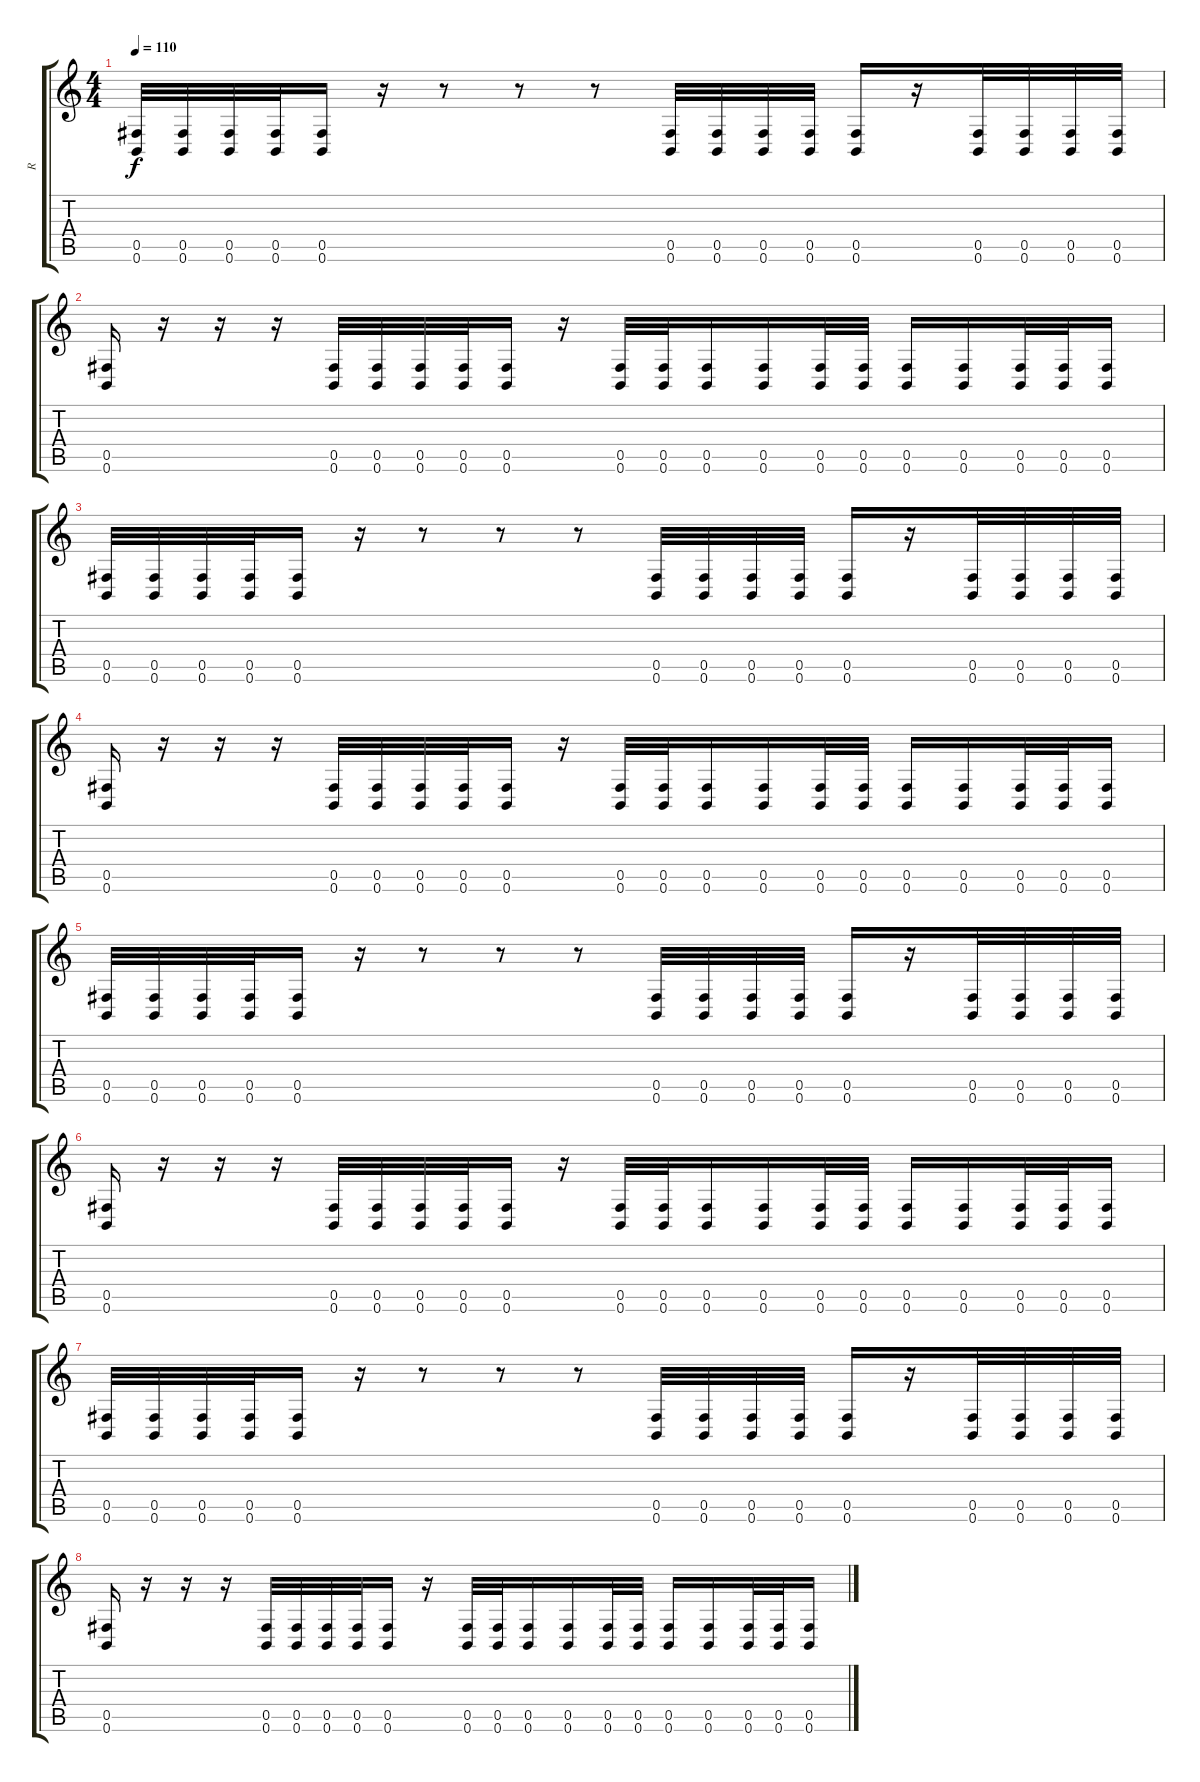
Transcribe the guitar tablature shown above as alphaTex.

\track ("R" "R") {instrument distortionguitar}
\staff {score tabs}
\tuning (Db4 Ab3 E3 B2 Gb2 B1) {hide}
\ts (4 4)
\tempo 110
\clef g2
\ks c
(0.5 0.6).32{dy f} (0.5 0.6).32 (0.5 0.6).32 (0.5 0.6).32 (0.5 0.6).16 r.16 r.8 r.8 r.8 (0.5 0.6).32 (0.5 0.6).32 (0.5 0.6).32 (0.5 0.6).32 (0.5 0.6).16 r.16 (0.5 0.6).32 (0.5 0.6).32 (0.5 0.6).32 (0.5 0.6).32 |
(0.5 0.6).16 r.16 r.16 r.16 (0.5 0.6).32 (0.5 0.6).32 (0.5 0.6).32 (0.5 0.6).32 (0.5 0.6).16 r.16 (0.5 0.6).32 (0.5 0.6).32 (0.5 0.6).16 (0.5 0.6).16 (0.5 0.6).32 (0.5 0.6).32 (0.5 0.6).16 (0.5 0.6).16 (0.5 0.6).32 (0.5 0.6).32 (0.5 0.6).16 |
(0.5 0.6).32 (0.5 0.6).32 (0.5 0.6).32 (0.5 0.6).32 (0.5 0.6).16 r.16 r.8 r.8 r.8 (0.5 0.6).32 (0.5 0.6).32 (0.5 0.6).32 (0.5 0.6).32 (0.5 0.6).16 r.16 (0.5 0.6).32 (0.5 0.6).32 (0.5 0.6).32 (0.5 0.6).32 |
(0.5 0.6).16 r.16 r.16 r.16 (0.5 0.6).32 (0.5 0.6).32 (0.5 0.6).32 (0.5 0.6).32 (0.5 0.6).16 r.16 (0.5 0.6).32 (0.5 0.6).32 (0.5 0.6).16 (0.5 0.6).16 (0.5 0.6).32 (0.5 0.6).32 (0.5 0.6).16 (0.5 0.6).16 (0.5 0.6).32 (0.5 0.6).32 (0.5 0.6).16 |
(0.5 0.6).32 (0.5 0.6).32 (0.5 0.6).32 (0.5 0.6).32 (0.5 0.6).16 r.16 r.8 r.8 r.8 (0.5 0.6).32 (0.5 0.6).32 (0.5 0.6).32 (0.5 0.6).32 (0.5 0.6).16 r.16 (0.5 0.6).32 (0.5 0.6).32 (0.5 0.6).32 (0.5 0.6).32 |
(0.5 0.6).16 r.16 r.16 r.16 (0.5 0.6).32 (0.5 0.6).32 (0.5 0.6).32 (0.5 0.6).32 (0.5 0.6).16 r.16 (0.5 0.6).32 (0.5 0.6).32 (0.5 0.6).16 (0.5 0.6).16 (0.5 0.6).32 (0.5 0.6).32 (0.5 0.6).16 (0.5 0.6).16 (0.5 0.6).32 (0.5 0.6).32 (0.5 0.6).16 |
(0.5 0.6).32 (0.5 0.6).32 (0.5 0.6).32 (0.5 0.6).32 (0.5 0.6).16 r.16 r.8 r.8 r.8 (0.5 0.6).32 (0.5 0.6).32 (0.5 0.6).32 (0.5 0.6).32 (0.5 0.6).16 r.16 (0.5 0.6).32 (0.5 0.6).32 (0.5 0.6).32 (0.5 0.6).32 |
(0.5 0.6).16 r.16 r.16 r.16 (0.5 0.6).32 (0.5 0.6).32 (0.5 0.6).32 (0.5 0.6).32 (0.5 0.6).16 r.16 (0.5 0.6).32 (0.5 0.6).32 (0.5 0.6).16 (0.5 0.6).16 (0.5 0.6).32 (0.5 0.6).32 (0.5 0.6).16 (0.5 0.6).16 (0.5 0.6).32 (0.5 0.6).32 (0.5 0.6).16
